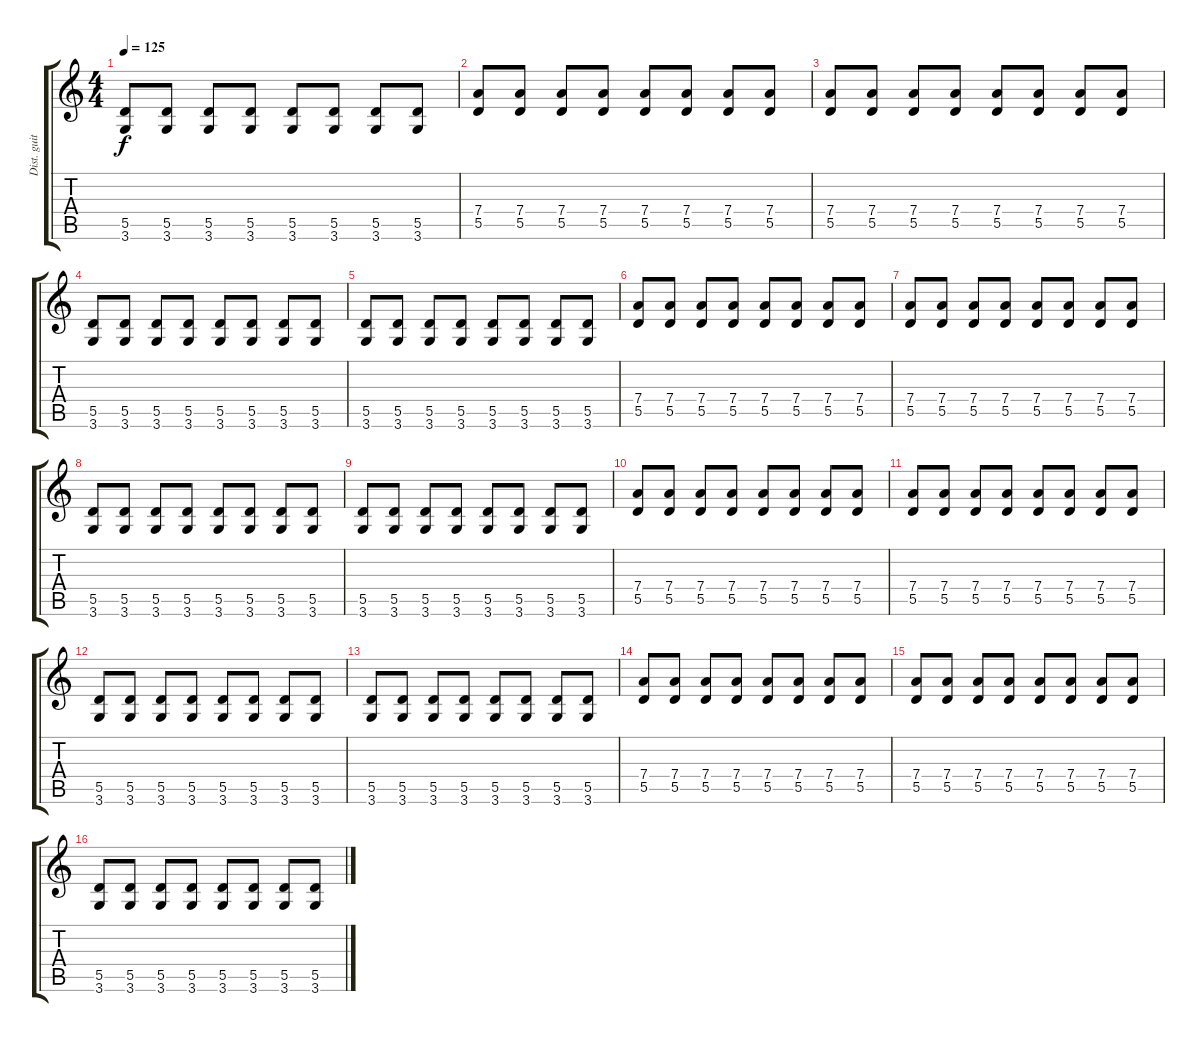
\track ("Dist. guitar 1" "Dist. guit") {instrument overdrivenguitar}
\staff {score tabs}
\tuning (E4 B3 G3 D3 A2 E2) {hide}
\ts (4 4)
\tempo 125
\clef g2
\ks c
(5.5 3.6).8{dy f} (5.5 3.6).8 (5.5 3.6).8 (5.5 3.6).8 (5.5 3.6).8 (5.5 3.6).8 (5.5 3.6).8 (5.5 3.6).8 |
(7.4 5.5).8 (7.4 5.5).8 (7.4 5.5).8 (7.4 5.5).8 (7.4 5.5).8 (7.4 5.5).8 (7.4 5.5).8 (7.4 5.5).8 |
(7.4 5.5).8 (7.4 5.5).8 (7.4 5.5).8 (7.4 5.5).8 (7.4 5.5).8 (7.4 5.5).8 (7.4 5.5).8 (7.4 5.5).8 |
(5.5 3.6).8 (5.5 3.6).8 (5.5 3.6).8 (5.5 3.6).8 (5.5 3.6).8 (5.5 3.6).8 (5.5 3.6).8 (5.5 3.6).8 |
(5.5 3.6).8 (5.5 3.6).8 (5.5 3.6).8 (5.5 3.6).8 (5.5 3.6).8 (5.5 3.6).8 (5.5 3.6).8 (5.5 3.6).8 |
(7.4 5.5).8 (7.4 5.5).8 (7.4 5.5).8 (7.4 5.5).8 (7.4 5.5).8 (7.4 5.5).8 (7.4 5.5).8 (7.4 5.5).8 |
(7.4 5.5).8 (7.4 5.5).8 (7.4 5.5).8 (7.4 5.5).8 (7.4 5.5).8 (7.4 5.5).8 (7.4 5.5).8 (7.4 5.5).8 |
(5.5 3.6).8 (5.5 3.6).8 (5.5 3.6).8 (5.5 3.6).8 (5.5 3.6).8 (5.5 3.6).8 (5.5 3.6).8 (5.5 3.6).8 |
(5.5 3.6).8 (5.5 3.6).8 (5.5 3.6).8 (5.5 3.6).8 (5.5 3.6).8 (5.5 3.6).8 (5.5 3.6).8 (5.5 3.6).8 |
(7.4 5.5).8 (7.4 5.5).8 (7.4 5.5).8 (7.4 5.5).8 (7.4 5.5).8 (7.4 5.5).8 (7.4 5.5).8 (7.4 5.5).8 |
(7.4 5.5).8 (7.4 5.5).8 (7.4 5.5).8 (7.4 5.5).8 (7.4 5.5).8 (7.4 5.5).8 (7.4 5.5).8 (7.4 5.5).8 |
(5.5 3.6).8 (5.5 3.6).8 (5.5 3.6).8 (5.5 3.6).8 (5.5 3.6).8 (5.5 3.6).8 (5.5 3.6).8 (5.5 3.6).8 |
(5.5 3.6).8 (5.5 3.6).8 (5.5 3.6).8 (5.5 3.6).8 (5.5 3.6).8 (5.5 3.6).8 (5.5 3.6).8 (5.5 3.6).8 |
(7.4 5.5).8 (7.4 5.5).8 (7.4 5.5).8 (7.4 5.5).8 (7.4 5.5).8 (7.4 5.5).8 (7.4 5.5).8 (7.4 5.5).8 |
(7.4 5.5).8 (7.4 5.5).8 (7.4 5.5).8 (7.4 5.5).8 (7.4 5.5).8 (7.4 5.5).8 (7.4 5.5).8 (7.4 5.5).8 |
(5.5 3.6).8 (5.5 3.6).8 (5.5 3.6).8 (5.5 3.6).8 (5.5 3.6).8 (5.5 3.6).8 (5.5 3.6).8 (5.5 3.6).8
